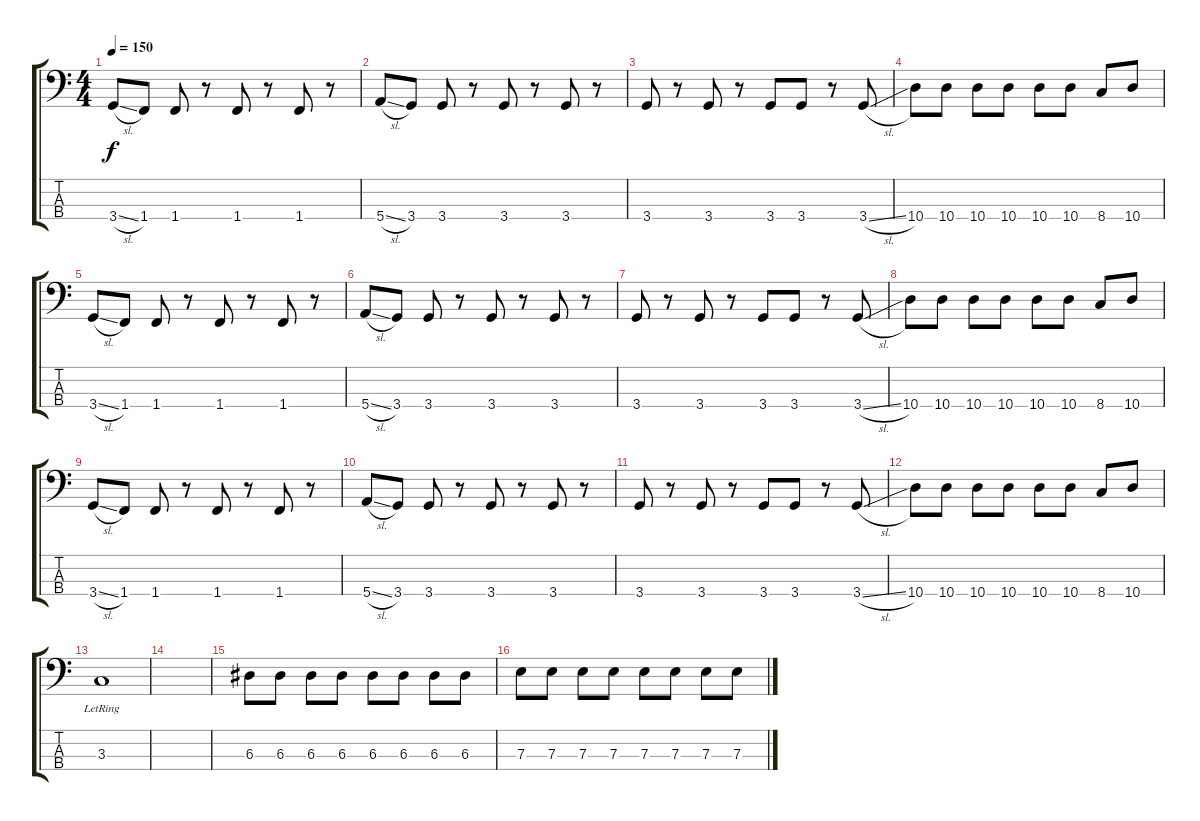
\track "" {instrument electricbasspick}
\staff {score tabs}
\tuning (G2 D2 A1 E1) {hide}
\ts (4 4)
\tempo 150
\clef f4
\ks c
3.4{sl}.8{dy f} 1.4.8 1.4.8 r.8 1.4.8 r.8 1.4.8 r.8 |
5.4{sl}.8 3.4.8 3.4.8 r.8 3.4.8 r.8 3.4.8 r.8 |
3.4.8 r.8 3.4.8 r.8 3.4.8 3.4.8 r.8 3.4{sl}.8 |
10.4.8 10.4.8 10.4.8 10.4.8 10.4.8 10.4.8 8.4.8 10.4.8 |
3.4{sl}.8 1.4.8 1.4.8 r.8 1.4.8 r.8 1.4.8 r.8 |
5.4{sl}.8 3.4.8 3.4.8 r.8 3.4.8 r.8 3.4.8 r.8 |
3.4.8 r.8 3.4.8 r.8 3.4.8 3.4.8 r.8 3.4{sl}.8 |
10.4.8 10.4.8 10.4.8 10.4.8 10.4.8 10.4.8 8.4.8 10.4.8 |
3.4{sl}.8 1.4.8 1.4.8 r.8 1.4.8 r.8 1.4.8 r.8 |
5.4{sl}.8 3.4.8 3.4.8 r.8 3.4.8 r.8 3.4.8 r.8 |
3.4.8 r.8 3.4.8 r.8 3.4.8 3.4.8 r.8 3.4{sl}.8 |
10.4.8 10.4.8 10.4.8 10.4.8 10.4.8 10.4.8 8.4.8 10.4.8 |
3.3{lr}.1 |
|
6.3.8 6.3.8 6.3.8 6.3.8 6.3.8 6.3.8 6.3.8 6.3.8 |
7.3.8 7.3.8 7.3.8 7.3.8 7.3.8 7.3.8 7.3.8 7.3.8
